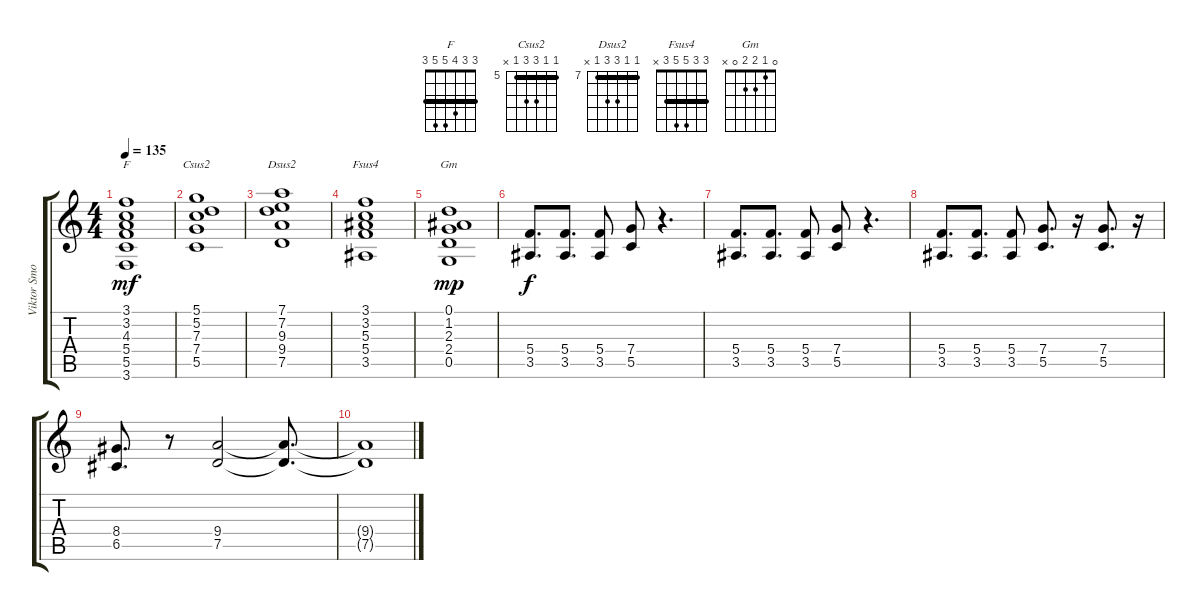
\track ("Viktor Smolski" "Viktor Smo") {instrument distortionguitar}
\staff {score tabs}
\tuning (D4 A3 F3 C3 G2 D2) {hide}
\chord ("F" 3 3 4 5 5 3) {barre 3}
\chord ("Csus2" 5 5 7 7 5 x) {firstfret 5 barre 5}
\chord ("Dsus2" 7 7 9 9 7 x) {firstfret 7 barre 7}
\chord ("Fsus4" 3 3 5 5 3 x) {barre 3}
\chord ("Gm" 0 1 2 2 0 x)
\ts (4 4)
\tempo 135
\clef g2
\ks c
(3.1 3.2 4.3 5.4 5.5 3.6).1{ch "F" dy mf} |
(5.1 5.2 7.3 7.4 5.5).1{ch "Csus2"} |
(7.1 7.2 9.3 9.4 7.5).1{ch "Dsus2"} |
(3.1 3.2 5.3 5.4 3.5).1{ch "Fsus4"} |
(0.1 1.2 2.3 2.4 0.5).1{ch "Gm" dy mp} |
(5.4 3.5).8{d dy f} (5.4 3.5).8{d} (5.4 3.5).8 (7.4 5.5).8 r.4{d} |
(5.4 3.5).8{d} (5.4 3.5).8{d} (5.4 3.5).8 (7.4 5.5).8 r.4{d} |
(5.4 3.5).8{d} (5.4 3.5).8{d} (5.4 3.5).8 (7.4 5.5).8{d} r.16 (7.4 5.5).8{d} r.16 |
(8.4 6.5).8{d} r.8 (9.4 7.5).2 (9.4{t} 7.5{t}).8{d} |
(9.4{t} 7.5{t}).1
